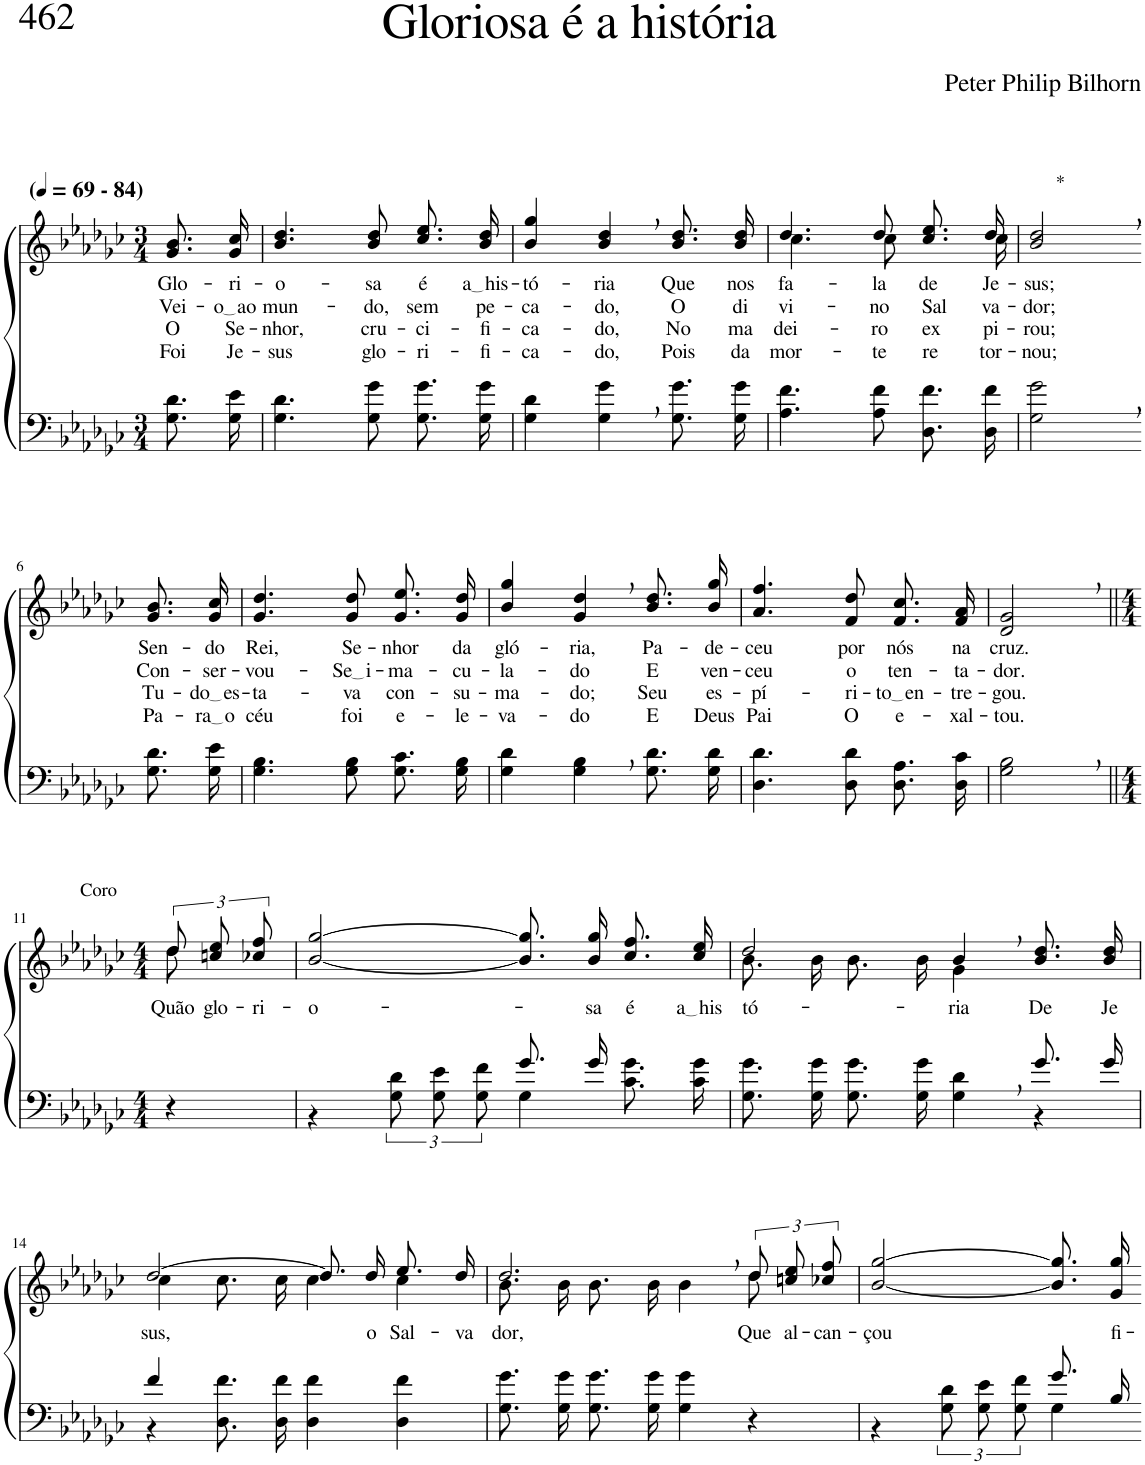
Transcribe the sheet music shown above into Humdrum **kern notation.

**kern	**kern	**text	**text	**text	**text
*part2	*part1	*part1	*part1	*part1	*part1
*staff2	*staff1	*staff1	*staff1	*staff1	*staff1
*I"Parte III e IV	*I"Parte I e II	*	*	*	*
*clefF4	*clefG2	*	*	*	*
*Trd2c3	*Trd2c3	*	*	*	*
*k[b-e-a-d-g-c-]	*k[b-e-a-d-g-c-]	*	*	*	*
*M3/4	*M3/4	*	*	*	*
*MM69	*MM69	*	*	*	*
=1	=1	=1	=1	=1	=1
!	!LO:TX:a:B:t=(	!	!	!	!
!	!LO:TX:a:B:t=- 84)	!	!	!	!
!	!	!LO:LY:b	!LO:LY:b	!LO:LY:b	!LO:LY:b
8.G-\ 8.d-\L	8.g-/ 8.b-/L	Glo-	Vei-	O	Foi
!	!	!LO:LY:b	!LO:LY:b	!LO:LY:b	!LO:LY:b
16G-\ 16e-\Jk	16g-/ 16cc-/Jk	-ri-	o ao	Se-	Je-
=2	=2	=2	=2	=2	=2
!	!	!LO:LY:b	!LO:LY:b	!LO:LY:b	!LO:LY:b
4.G-\ 4.d-\	4.b-/ 4.dd-/	-o-	mun-	-nhor,	-sus
!	!	!LO:LY:b	!LO:LY:b	!LO:LY:b	!LO:LY:b
8G-\ 8g-\	8b-/ 8dd-/	-sa	-do,	cru-	glo-
!	!	!LO:LY:b	!LO:LY:b	!LO:LY:b	!LO:LY:b
8.G-\ 8.g-\L	8.cc-\ 8.ee-\L	é	sem	-ci-	-ri-
!	!	!LO:LY:b	!LO:LY:b	!LO:LY:b	!LO:LY:b
16G-\ 16g-\Jk	16b-\ 16dd-\Jk	a his	pe-	-fi-	-fi-
=3	=3	=3	=3	=3	=3
!	!	!LO:LY:b	!LO:LY:b	!LO:LY:b	!LO:LY:b
4G-\ 4d-\	4b-/ 4gg-/	-tó-	-ca-	-ca-	-ca-
!	!	!LO:LY:b	!LO:LY:b	!LO:LY:b	!LO:LY:b
4G-\, 4g-\,	4b-/, 4dd-/,	-ria	-do,	-do,	-do,
!	!	!LO:LY:b	!LO:LY:b	!LO:LY:b	!LO:LY:b
8.G-\ 8.g-\L	8.b-\ 8.dd-\L	Que	O	No	Pois
!	!	!LO:LY:b	!LO:LY:b	!LO:LY:b	!LO:LY:b
16G-\ 16g-\Jk	16b-\ 16dd-\Jk	nos	di-	ma-	da
=4	=4	=4	=4	=4	=4
*	*^	*	*	*	*
!	!	!	!LO:LY:b	!LO:LY:b	!LO:LY:b	!LO:LY:b
4.A-\ 4.f\	4.dd-/	4.cc-\	fa-	-vi-	-dei-	mor-
!	!	!	!LO:LY:b	!LO:LY:b	!LO:LY:b	!LO:LY:b
8A-\ 8f\	8dd-/	8cc-\	-la	-no	-ro	-te
!	!	!	!LO:LY:b	!LO:LY:b	!LO:LY:b	!LO:LY:b
8.D-\ 8.f\L	8.cc-\ 8.ee-\L	8.ryy	de	Sal-	ex-	re-
!	!	!	!LO:LY:b	!LO:LY:b	!LO:LY:b	!LO:LY:b
16D-\ 16f\Jk	16dd-\Jk	16cc-\	Je-	-va-	-pi-	-tor-
=5	=5	=5	=5	=5	=5	=5
!	!LO:TX:a:t=*	!	!	!	!	!
!	!	!	!LO:LY:b	!LO:LY:b	!LO:LY:b	!LO:LY:b
*	*v	*v	*	*	*	*
2G-\, 2g-\,	2b-/, 2dd-/,	-sus;	-dor;	-rou;	-nou;
!!LO:LB:g=z
=6-	=6-	=6-	=6-	=6-	=6-
!	!	!LO:LY:b	!LO:LY:b	!LO:LY:b	!LO:LY:b
8.G-\ 8.d-\L	8.g-/ 8.b-/L	Sen-	Con-	Tu-	Pa-
!	!	!LO:LY:b	!LO:LY:b	!LO:LY:b	!LO:LY:b
16G-\ 16e-\Jk	16g-/ 16cc-/Jk	-do	-ser-	do es	ra o
=7	=7	=7	=7	=7	=7
!	!	!LO:LY:b	!LO:LY:b	!LO:LY:b	!LO:LY:b
4.G-\ 4.B-\	4.g-/ 4.dd-/	Rei,	-vou-	-ta-	céu
!	!	!LO:LY:b	!LO:LY:b	!LO:LY:b	!LO:LY:b
8G-\ 8B-\	8g-/ 8dd-/	Se-	Se i	-va	foi
!	!	!LO:LY:b	!LO:LY:b	!LO:LY:b	!LO:LY:b
8.G-\ 8.c-\L	8.g-\ 8.ee-\L	-nhor	-ma-	con-	e-
!	!	!LO:LY:b	!LO:LY:b	!LO:LY:b	!LO:LY:b
16G-\ 16B-\Jk	16g-\ 16dd-\Jk	da	-cu-	-su-	-le-
=8	=8	=8	=8	=8	=8
!	!	!LO:LY:b	!LO:LY:b	!LO:LY:b	!LO:LY:b
4G-\ 4d-\	4b-/ 4gg-/	gló-	-la-	-ma-	-va-
!	!	!LO:LY:b	!LO:LY:b	!LO:LY:b	!LO:LY:b
4G-\, 4B-\,	4g-/, 4dd-/,	-ria,	-do	-do;	-do
!	!	!LO:LY:b	!LO:LY:b	!LO:LY:b	!LO:LY:b
8.G-\ 8.d-\L	8.b-\ 8.dd-\L	Pa-	E	Seu	E
!	!	!LO:LY:b	!LO:LY:b	!LO:LY:b	!LO:LY:b
16G-\ 16d-\Jk	16b-\ 16gg-\Jk	-de-	ven-	es-	Deus
=9	=9	=9	=9	=9	=9
!	!	!LO:LY:b	!LO:LY:b	!LO:LY:b	!LO:LY:b
4.D-\ 4.d-\	4.a-/ 4.ff/	-ceu	-ceu	-pí-	Pai
!	!	!LO:LY:b	!LO:LY:b	!LO:LY:b	!LO:LY:b
8D-\ 8d-\	8f/ 8dd-/	por	o	-ri-	O
!	!	!LO:LY:b	!LO:LY:b	!LO:LY:b	!LO:LY:b
8.D-\ 8.A-\L	8.f/ 8.cc-/L	nós	ten-	to en	e-
!	!	!LO:LY:b	!LO:LY:b	!LO:LY:b	!LO:LY:b
16D-\ 16c-\Jk	16f/ 16a-/Jk	na	-ta-	-tre-	-xal-
=10	=10	=10	=10	=10	=10
!	!	!LO:LY:b	!LO:LY:b	!LO:LY:b	!LO:LY:b
2G-\, 2B-\,	2d-/, 2g-/,	cruz.	-dor.	-gou.	-tou.
!!LO:LB:g=z
=11||	=11||	=11||	=11||	=11||	=11||
*M4/4	*M4/4	*	*	*	*
*	*^	*	*	*	*
!	!LO:TX:a:t=Coro	!	!	!	!	!
!	!	!	!LO:LY:b	!	!	!
4r	12dd-\L	8dd-\	Quão	.	.	.
!	!	!	!LO:LY:b	!	!	!
.	12ccn\ 12ee-\	.	glo-	.	.	.
.	.	8ryy	.	.	.	.
!	!	!	!LO:LY:b	!	!	!
.	12cc-X\ 12ff\J	.	-ri-	.	.	.
*	*v	*v	*	*	*	*
=12	=12	=12	=12	=12	=12
*^	*	*	*	*	*
!	!	!	!LO:LY:b	!	!	!
2ryy	4r	[2b-/ [2gg-/	-o-	.	.	.
.	12G-\ 12d-\L	.	.	.	.	.
.	12G-\ 12e-\	.	.	.	.	.
.	12G-\ 12f\J	.	.	.	.	.
8.g-/L	4G-\	8.b-]\ 8.gg-]\L	.	.	.	.
!	!	!	!LO:LY:b	!	!	!
16g-/Jk	.	16b-\ 16gg-\Jk	-sa	.	.	.
!	!	!	!LO:LY:b	!	!	!
4ryy	8.c-\ 8.g-\L	8.cc-\ 8.ff\L	é	.	.	.
!	!	!	!LO:LY:b	!	!	!
.	16c-\ 16g-\Jk	16cc-\ 16ee-\Jk	a his	.	.	.
=13	=13	=13	=13	=13	=13	=13
*	*	*^	*	*	*	*
!	!	!	!	!LO:LY:b	!	!	!
2.ryy	8.G-\ 8.g-\L	2dd-/	8.b-\L	-tó-	.	.	.
.	16G-\ 16g-\Jk	.	16b-\Jk	.	.	.	.
.	8.G-\ 8.g-\L	.	8.b-\L	.	.	.	.
.	16G-\ 16g-\Jk	.	16b-\Jk	.	.	.	.
!	!	!	!	!LO:LY:b	!	!	!
.	4G-\ 4d-\	4b-,/	4g-\	-ria	.	.	.
!	!	!	!	!LO:LY:b	!	!	!
8.g-/L	4r	8.b-\ 8.dd-\L	4ryy	De	.	.	.
!	!	!	!	!LO:LY:b	!	!	!
16g-/Jk	.	16b-\ 16dd-\Jk	.	Je-	.	.	.
!!LO:LB:g=z	!!
=14	=14	=14	=14	=14	=14	=14	=14
!	!	!	!	!LO:LY:b	!	!	!
4f/	4r	[2dd-/	4cc-\	-sus,	.	.	.
2.ryy	8.D-\ 8.f\L	.	8.cc-\L	.	.	.	.
.	16D-\ 16f\Jk	.	16cc-\Jk	.	.	.	.
.	4D-\ 4f\	8.dd-/L]	4cc-\	.	.	.	.
!	!	!	!	!LO:LY:b	!	!	!
.	.	16dd-/Jk	.	o	.	.	.
!	!	!	!	!LO:LY:b	!	!	!
.	4D-\ 4f\	8.ee-/L	4cc-\	Sal-	.	.	.
!	!	!	!	!LO:LY:b	!	!	!
.	.	16dd-/Jk	.	-va-	.	.	.
*v	*v	*	*	*	*	*	*
=15	=15	=15	=15	=15	=15	=15
!	!	!	!LO:LY:b	!	!	!
8.G-\ 8.g-\L	2.dd-,/	8.b-\	-dor,	.	.	.
16G-\ 16g-\Jk	.	16b-\KL	.	.	.	.
8.G-\ 8.g-\L	.	8.b-\J	.	.	.	.
16G-\ 16g-\Jk	.	16b-\	.	.	.	.
4G-\ 4g-\	.	4b-\	.	.	.	.
!	!	!	!LO:LY:b	!	!	!
4r	12dd-\L	8dd-\	Que	.	.	.
!	!	!	!LO:LY:b	!	!	!
.	12ccn\ 12ee-\	.	al-	.	.	.
.	.	8ryy	.	.	.	.
!	!	!	!LO:LY:b	!	!	!
.	12cc-X\ 12ff\J	.	-can-	.	.	.
*	*v	*v	*	*	*	*
=16	=16	=16	=16	=16	=16
*^	*	*	*	*	*
!	!	!	!LO:LY:b	!	!	!
2ryy	4r	[2b-/ [2gg-/	-çou	.	.	.
.	12G-\ 12d-\L	.	.	.	.	.
.	12G-\ 12e-\	.	.	.	.	.
.	12G-\ 12f\J	.	.	.	.	.
8.g-/L	4G-\	8.b-]\ 8.gg-]\L	.	.	.	.
!	!	!	!LO:LY:b	!	!	!
16B-/Jk	.	16g-\ 16gg-\Jk	fi-	.	.	.
*v	*v	*	*	*	*	*
=-	=-	=-	=-	=-	=-
*-	*-	*-	*-	*-	*-
